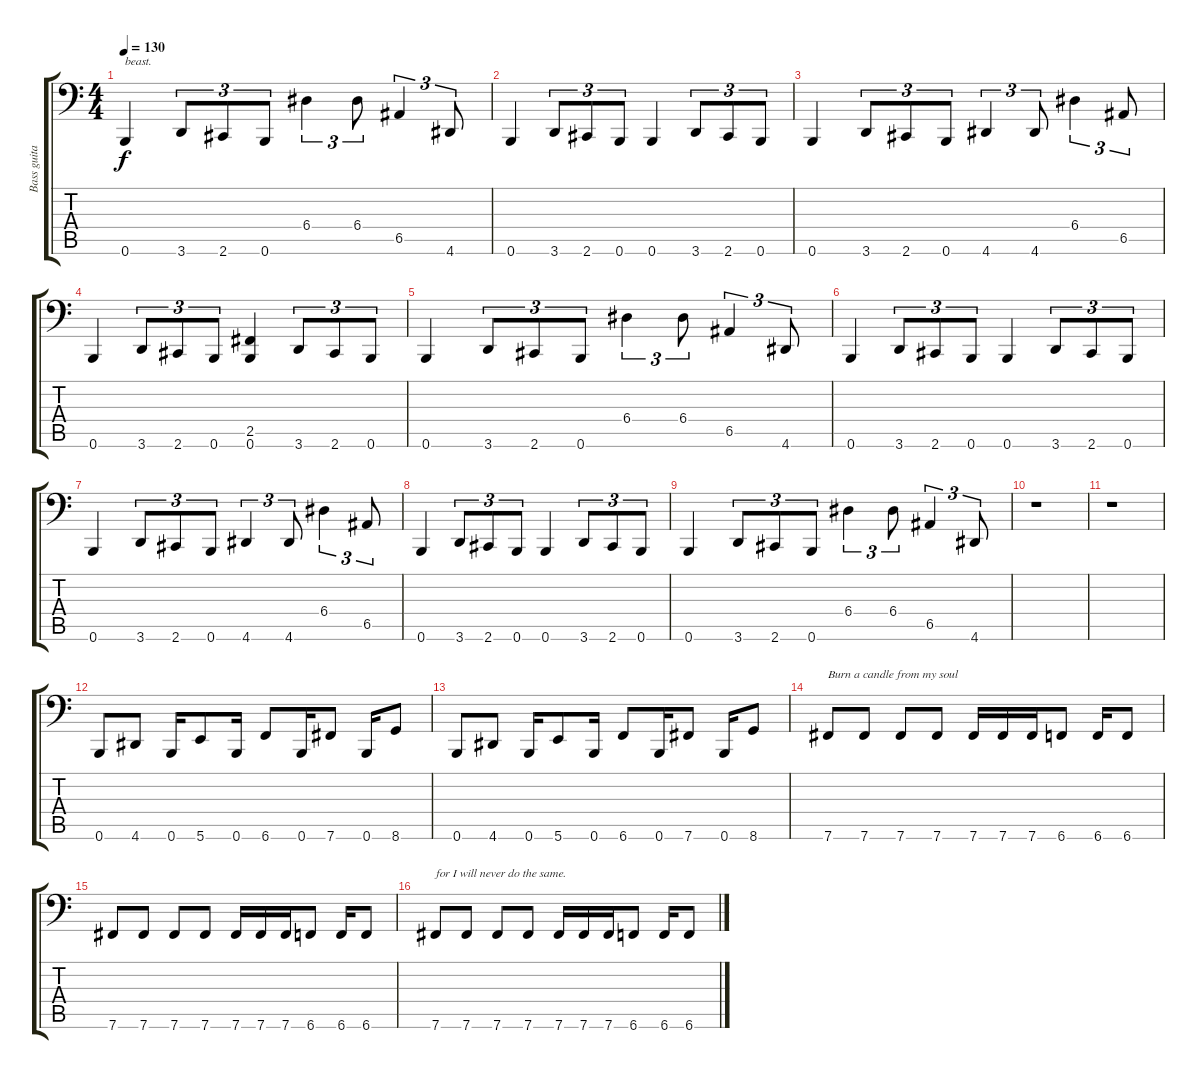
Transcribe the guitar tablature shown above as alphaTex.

\track ("Bass guitar" "Bass guita") {instrument electricbassfinger}
\staff {score tabs}
\tuning (C3 G2 D2 A1 E1 B0) {hide}
\ts (4 4)
\tempo 130
\clef f4
\ks c
0.6.4{txt "beast." dy f} 3.6.8{tu (3 2)} 2.6.8{tu (3 2)} 0.6.8{tu (3 2)} 6.4.4{tu (3 2)} 6.4.8{tu (3 2)} 6.5.4{tu (3 2)} 4.6.8{tu (3 2)} |
0.6.4 3.6.8{tu (3 2)} 2.6.8{tu (3 2)} 0.6.8{tu (3 2)} 0.6.4 3.6.8{tu (3 2)} 2.6.8{tu (3 2)} 0.6.8{tu (3 2)} |
0.6.4 3.6.8{tu (3 2)} 2.6.8{tu (3 2)} 0.6.8{tu (3 2)} 4.6.4{tu (3 2)} 4.6.8{tu (3 2)} 6.4.4{tu (3 2)} 6.5.8{tu (3 2)} |
0.6.4 3.6.8{tu (3 2)} 2.6.8{tu (3 2)} 0.6.8{tu (3 2)} (2.5 0.6).4 3.6.8{tu (3 2)} 2.6.8{tu (3 2)} 0.6.8{tu (3 2)} |
0.6.4 3.6.8{tu (3 2)} 2.6.8{tu (3 2)} 0.6.8{tu (3 2)} 6.4.4{tu (3 2)} 6.4.8{tu (3 2)} 6.5.4{tu (3 2)} 4.6.8{tu (3 2)} |
0.6.4 3.6.8{tu (3 2)} 2.6.8{tu (3 2)} 0.6.8{tu (3 2)} 0.6.4 3.6.8{tu (3 2)} 2.6.8{tu (3 2)} 0.6.8{tu (3 2)} |
0.6.4 3.6.8{tu (3 2)} 2.6.8{tu (3 2)} 0.6.8{tu (3 2)} 4.6.4{tu (3 2)} 4.6.8{tu (3 2)} 6.4.4{tu (3 2)} 6.5.8{tu (3 2)} |
0.6.4 3.6.8{tu (3 2)} 2.6.8{tu (3 2)} 0.6.8{tu (3 2)} 0.6.4 3.6.8{tu (3 2)} 2.6.8{tu (3 2)} 0.6.8{tu (3 2)} |
0.6.4 3.6.8{tu (3 2)} 2.6.8{tu (3 2)} 0.6.8{tu (3 2)} 6.4.4{tu (3 2)} 6.4.8{tu (3 2)} 6.5.4{tu (3 2)} 4.6.8{tu (3 2)} |
r.1 |
r.1 |
0.6.8 4.6.8 0.6.16 5.6.8 0.6.16 6.6.8 0.6.16 7.6.8 0.6.16 8.6.8 |
0.6.8 4.6.8 0.6.16 5.6.8 0.6.16 6.6.8 0.6.16 7.6.8 0.6.16 8.6.8 |
7.6.8{txt "Burn a candle from my soul"} 7.6.8 7.6.8 7.6.8 7.6.16 7.6.16 7.6.16 6.6.8 6.6.16 6.6.8 |
7.6.8 7.6.8 7.6.8 7.6.8 7.6.16 7.6.16 7.6.16 6.6.8 6.6.16 6.6.8 |
7.6.8{txt "for I will never do the same."} 7.6.8 7.6.8 7.6.8 7.6.16 7.6.16 7.6.16 6.6.8 6.6.16 6.6.8
